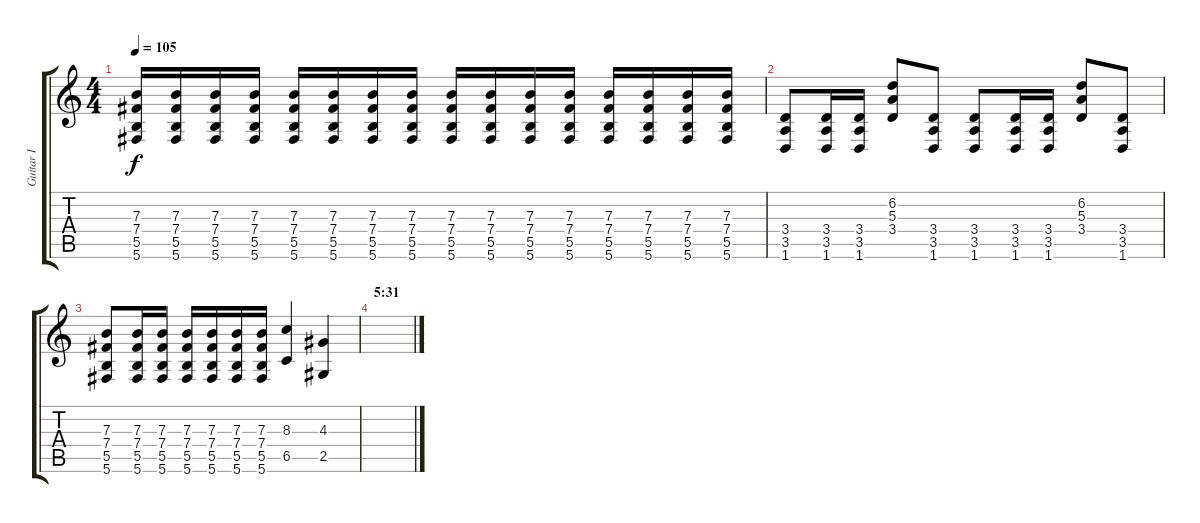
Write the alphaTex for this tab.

\track ("Guitar I" "Guitar I") {instrument distortionguitar}
\staff {score tabs}
\tuning (Db4 Ab3 E3 B2 Gb2 Db2) {hide}
\ts (4 4)
\tempo 105
\clef g2
\ks c
(7.3 7.4 5.5 5.6).16{dy f} (7.3 7.4 5.5 5.6).16 (7.3 7.4 5.5 5.6).16 (7.3 7.4 5.5 5.6).16 (7.3 7.4 5.5 5.6).16 (7.3 7.4 5.5 5.6).16 (7.3 7.4 5.5 5.6).16 (7.3 7.4 5.5 5.6).16 (7.3 7.4 5.5 5.6).16 (7.3 7.4 5.5 5.6).16 (7.3 7.4 5.5 5.6).16 (7.3 7.4 5.5 5.6).16 (7.3 7.4 5.5 5.6).16 (7.3 7.4 5.5 5.6).16 (7.3 7.4 5.5 5.6).16 (7.3 7.4 5.5 5.6).16 |
(3.4 3.5 1.6).8 (3.4 3.5 1.6).16 (3.4 3.5 1.6).16 (6.2 5.3 3.4).8 (3.4 3.5 1.6).8 (3.4 3.5 1.6).8 (3.4 3.5 1.6).16 (3.4 3.5 1.6).16 (6.2 5.3 3.4).8 (3.4 3.5 1.6).8 |
(7.3 7.4 5.5 5.6).8 (7.3 7.4 5.5 5.6).16 (7.3 7.4 5.5 5.6).16 (7.3 7.4 5.5 5.6).16 (7.3 7.4 5.5 5.6).16 (7.3 7.4 5.5 5.6).16 (7.3 7.4 5.5 5.6).16 (8.3 6.5).4 (4.3 2.5).4 |
\section ("" "5:31")
